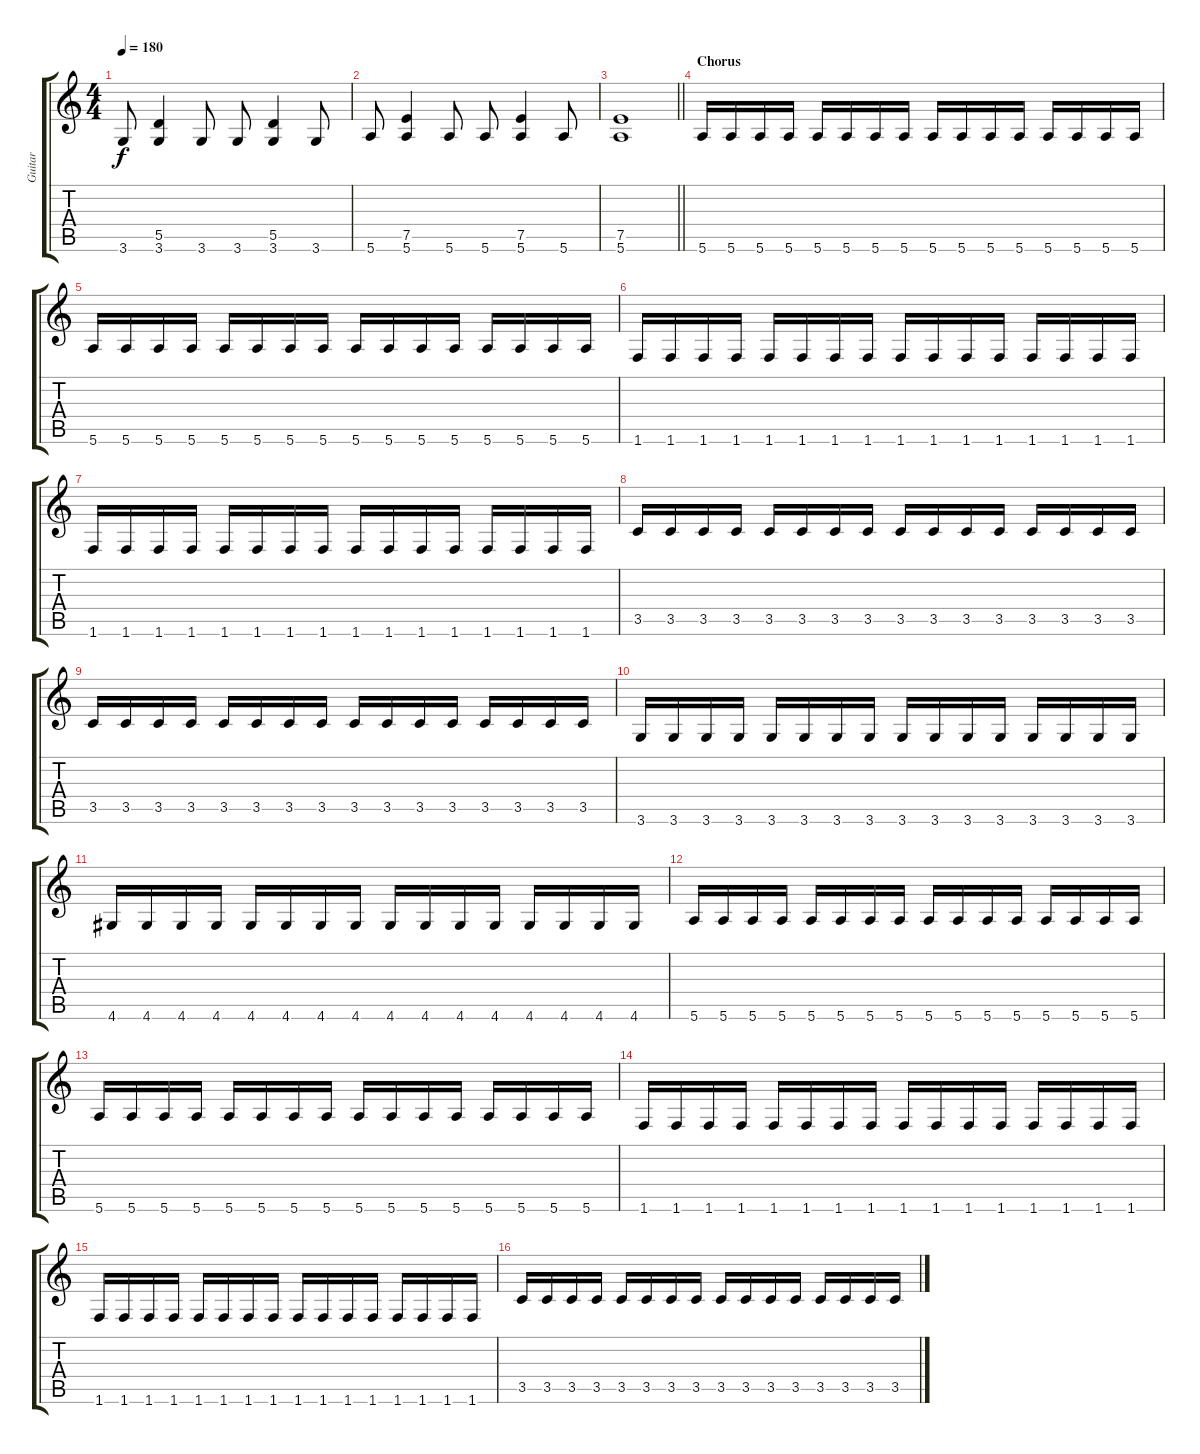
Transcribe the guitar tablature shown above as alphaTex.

\track ("Guitar " "Guitar ") {instrument distortionguitar}
\staff {score tabs}
\tuning (E4 B3 G3 D3 A2 E2) {hide}
\ts (4 4)
\tempo 180
\clef g2
\ks c
3.6.8{dy f} (5.5 3.6).4 3.6.8 3.6.8 (5.5 3.6).4 3.6.8 |
5.6.8 (7.5 5.6).4 5.6.8 5.6.8 (7.5 5.6).4 5.6.8 |
\barLineRight lightlight
(7.5 5.6).1 |
\section ("" "Chorus")
5.6.16 5.6.16 5.6.16 5.6.16 5.6.16 5.6.16 5.6.16 5.6.16 5.6.16 5.6.16 5.6.16 5.6.16 5.6.16 5.6.16 5.6.16 5.6.16 |
5.6.16 5.6.16 5.6.16 5.6.16 5.6.16 5.6.16 5.6.16 5.6.16 5.6.16 5.6.16 5.6.16 5.6.16 5.6.16 5.6.16 5.6.16 5.6.16 |
1.6.16 1.6.16 1.6.16 1.6.16 1.6.16 1.6.16 1.6.16 1.6.16 1.6.16 1.6.16 1.6.16 1.6.16 1.6.16 1.6.16 1.6.16 1.6.16 |
1.6.16 1.6.16 1.6.16 1.6.16 1.6.16 1.6.16 1.6.16 1.6.16 1.6.16 1.6.16 1.6.16 1.6.16 1.6.16 1.6.16 1.6.16 1.6.16 |
3.5.16 3.5.16 3.5.16 3.5.16 3.5.16 3.5.16 3.5.16 3.5.16 3.5.16 3.5.16 3.5.16 3.5.16 3.5.16 3.5.16 3.5.16 3.5.16 |
3.5.16 3.5.16 3.5.16 3.5.16 3.5.16 3.5.16 3.5.16 3.5.16 3.5.16 3.5.16 3.5.16 3.5.16 3.5.16 3.5.16 3.5.16 3.5.16 |
3.6.16 3.6.16 3.6.16 3.6.16 3.6.16 3.6.16 3.6.16 3.6.16 3.6.16 3.6.16 3.6.16 3.6.16 3.6.16 3.6.16 3.6.16 3.6.16 |
4.6.16 4.6.16 4.6.16 4.6.16 4.6.16 4.6.16 4.6.16 4.6.16 4.6.16 4.6.16 4.6.16 4.6.16 4.6.16 4.6.16 4.6.16 4.6.16 |
5.6.16 5.6.16 5.6.16 5.6.16 5.6.16 5.6.16 5.6.16 5.6.16 5.6.16 5.6.16 5.6.16 5.6.16 5.6.16 5.6.16 5.6.16 5.6.16 |
5.6.16 5.6.16 5.6.16 5.6.16 5.6.16 5.6.16 5.6.16 5.6.16 5.6.16 5.6.16 5.6.16 5.6.16 5.6.16 5.6.16 5.6.16 5.6.16 |
1.6.16 1.6.16 1.6.16 1.6.16 1.6.16 1.6.16 1.6.16 1.6.16 1.6.16 1.6.16 1.6.16 1.6.16 1.6.16 1.6.16 1.6.16 1.6.16 |
1.6.16 1.6.16 1.6.16 1.6.16 1.6.16 1.6.16 1.6.16 1.6.16 1.6.16 1.6.16 1.6.16 1.6.16 1.6.16 1.6.16 1.6.16 1.6.16 |
3.5.16 3.5.16 3.5.16 3.5.16 3.5.16 3.5.16 3.5.16 3.5.16 3.5.16 3.5.16 3.5.16 3.5.16 3.5.16 3.5.16 3.5.16 3.5.16
